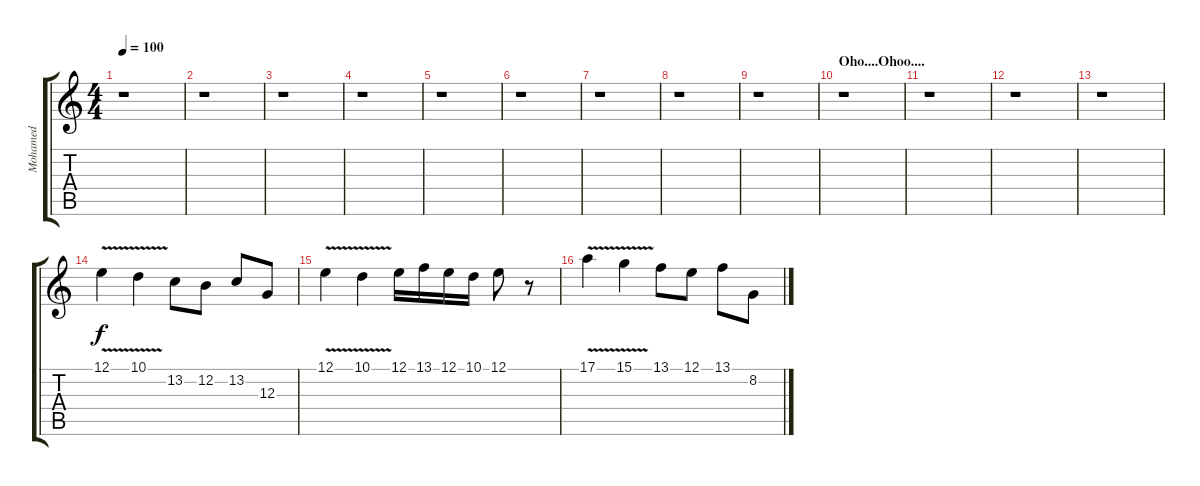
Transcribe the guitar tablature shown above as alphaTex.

\track ("Mohamed" "Mohamed") {instrument violin}
\staff {score tabs}
\tuning (E4 B3 G3 D3 A2 E2) {hide}
\ts (4 4)
\tempo 100
\clef g2
\ks c
r.1{dy mp} |
r.1 |
r.1 |
r.1 |
r.1 |
r.1 |
r.1 |
r.1 |
r.1 |
\section ("" "Oho....Ohoo....")
r.1 |
r.1 |
r.1 |
r.1 |
12.1{v}.4{dy f volume 9 balance 8} 10.1{v}.4 13.2.8 12.2.8 13.2.8 12.3.8 |
12.1{v}.4 10.1{v}.4 12.1.16 13.1.16 12.1.16 10.1.16 12.1.8 r.8 |
17.1{v}.4 15.1{v}.4 13.1.8 12.1.8 13.1.8 8.2.8
